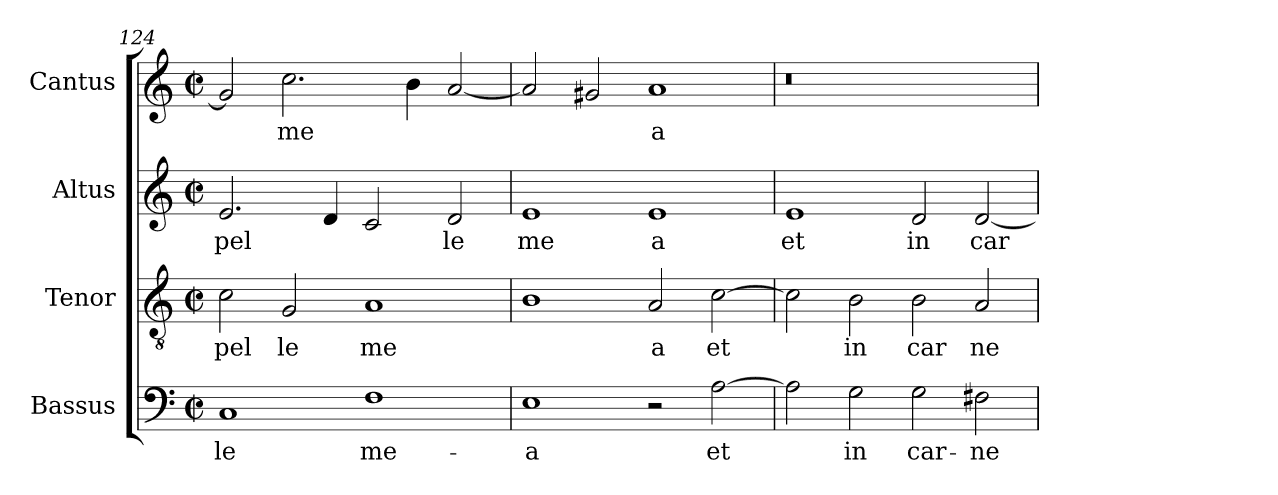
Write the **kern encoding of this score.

**kern	**text	**kern	**text	**kern	**text	**kern	**text
*part4	*part4	*part3	*part3	*part2	*part2	*part1	*part1
*staff4	*staff4	*staff3	*staff3	*staff2	*staff2	*staff1	*staff1
*I"Bassus	*	*I"Tenor	*	*I"Altus	*	*I"Cantus	*
*clefF4	*	*clefGv2	*	*clefG2	*	*clefG2	*
*M2/2	*	*M2/2	*	*M2/2	*	*M2/2	*
*met(c|)	*	*met(c|)	*	*met(c|)	*	*met(c|)	*
=124	=124	=124	=124	=124	=124	=124	=124
!	!LO:LY:b:cj	!	!LO:LY:b:cj	!	!LO:LY:b	!	!
1C	-le	2c\	pel	2.e/	pel	2g/]	.
!	!	!	!LO:LY:b:cj	!	!	!	!LO:LY:b
.	.	2G/	le	.	.	2.cc\	me
.	.	.	.	4d/	.	.	.
!	!LO:LY:b:cj	!	!LO:LY:b:cj	!	!	!	!
1F	me-	1A	me	2c/	.	.	.
.	.	.	.	.	.	4b\	.
!	!	!	!	!	!LO:LY:b:cj	!	!
.	.	.	.	2d/	le	[<2a/	.
=125	=125	=125	=125	=125	=125	=125	=125
!	!LO:LY:b:cj	!	!	!	!LO:LY:b:cj	!	!
1E	-a	1B	.	1e	me	2a/]	.
.	.	.	.	.	.	2g#/	.
!	!	!	!LO:LY:b:cj	!	!LO:LY:b:cj	!	!LO:LY:b:cj
2r	.	2A/	a	1e	a	1a	a
!	!LO:LY:b:cj	!	!LO:LY:b:cj	!	!	!	!
[>2A\	et	[>2c\	et	.	.	.	.
=126	=126	=126	=126	=126	=126	=126	=126
!	!	!	!	!	!LO:LY:b:cj	!	!
2A\]	.	2c\]	.	1e	et	0r	.
!	!LO:LY:b:cj	!	!LO:LY:b:cj	!	!	!	!
2G\	in	2B\	in	.	.	.	.
!	!LO:LY:b:cj	!	!LO:LY:b:cj	!	!LO:LY:b:cj	!	!
2G\	car-	2B\	car	2d/	in	.	.
!	!LO:LY:b:cj	!	!LO:LY:b:cj	!	!LO:LY:b	!	!
2F#X\	-ne	2A/	ne	[<2d/	car	.	.
=	=	=	=	=	=	=	=
*-	*-	*-	*-	*-	*-	*-	*-
